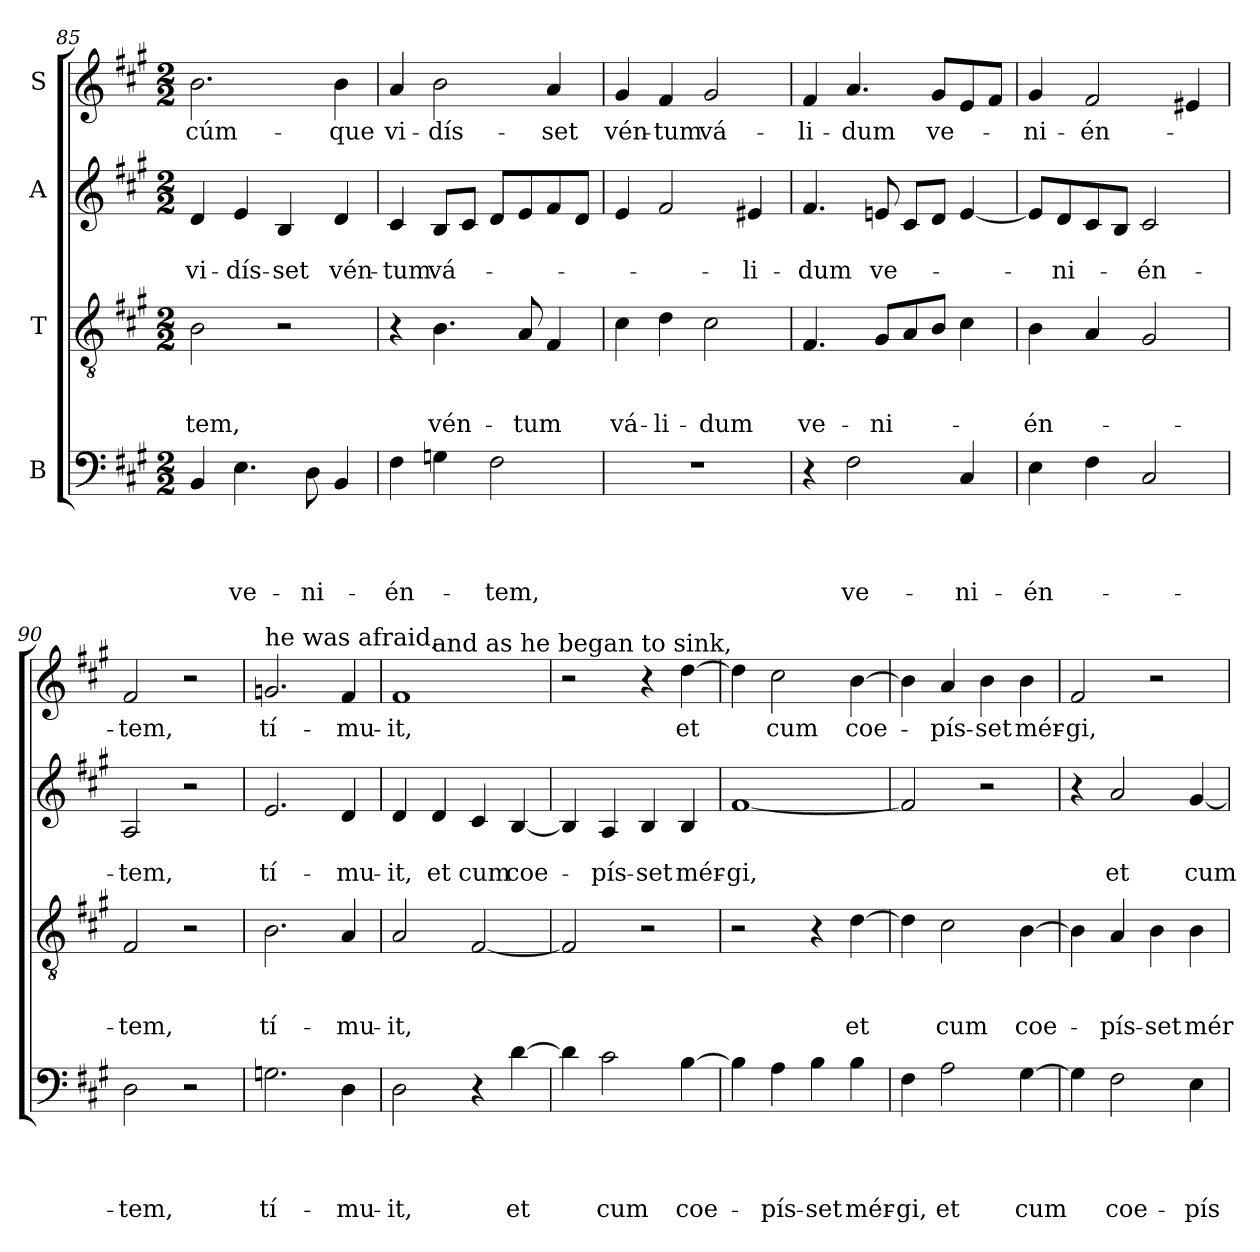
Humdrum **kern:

**kern	**text	**text	**text	**text	**kern	**text	**text	**text	**kern	**text	**text	**kern	**text
*part4	*part4	*part4	*part4	*part4	*part3	*part3	*part3	*part3	*part2	*part2	*part2	*part1	*part1
*staff4	*staff4	*staff4	*staff4	*staff4	*staff3	*staff3	*staff3	*staff3	*staff2	*staff2	*staff2	*staff1	*staff1
*I"B	*	*	*	*	*I"T	*	*	*	*I"A	*	*	*I"S	*
!!LO:PB:g=z
*clefF4	*	*	*	*	*clefGv2	*	*	*	*clefG2	*	*	*clefG2	*
*k[f#c#g#]	*	*	*	*	*k[f#c#g#]	*	*	*	*k[f#c#g#]	*	*	*k[f#c#g#]	*
*A:	*	*	*	*	*A:	*	*	*	*A:	*	*	*A:	*
*M2/2	*	*	*	*	*M2/2	*	*	*	*M2/2	*	*	*M2/2	*
=85	=85	=85	=85	=85	=85	=85	=85	=85	=85	=85	=85	=85	=85
!	!	!	!	!	!	!	!	!LO:LY:b	!	!	!LO:LY:b	!	!LO:LY:b
4BB/	.	.	.	.	2B\	.	.	-tem,	4d/	.	vi-	2.b\	cúm-
!	!	!	!	!LO:LY:b	!	!	!	!	!	!	!LO:LY:b	!	!
4.E\	.	.	.	ve-	.	.	.	.	4e/	.	-dís-	.	.
!	!	!	!	!	!	!	!	!	!	!	!LO:LY:b	!	!
.	.	.	.	.	2r	.	.	.	4B/	.	-set	.	.
!	!	!	!	!LO:LY:b	!	!	!	!	!	!	!	!	!
8D\	.	.	.	-ni-	.	.	.	.	.	.	.	.	.
!	!	!	!	!	!	!	!	!	!	!	!LO:LY:b	!	!LO:LY:b
4BB/	.	.	.	.	.	.	.	.	4d/	.	vén-	4b\	-que
=86	=86	=86	=86	=86	=86	=86	=86	=86	=86	=86	=86	=86	=86
!	!	!	!	!LO:LY:b	!	!	!	!	!	!	!LO:LY:b	!	!LO:LY:b
4F#\	.	.	.	-én-	4r	.	.	.	4c#/	.	-tum	4a/	vi-
!	!	!	!	!	!	!	!	!LO:LY:b	!	!	!LO:LY:b	!	!LO:LY:b
4Gni\	.	.	.	.	4.B\	.	.	vén-	8B/L	.	vá-	2b\	-dís-
.	.	.	.	.	.	.	.	.	8c#/J	.	.	.	.
!	!	!	!	!LO:LY:b	!	!	!	!	!	!	!	!	!
2F#\	.	.	.	-tem,	.	.	.	.	8d/L	.	.	.	.
!	!	!	!	!	!	!	!	!LO:LY:b	!	!	!	!	!
.	.	.	.	.	8A/	.	.	-tum	8e/	.	.	.	.
!	!	!	!	!	!	!	!	!	!	!	!	!	!LO:LY:b
.	.	.	.	.	4F#/	.	.	.	8f#/	.	.	4a/	-set
.	.	.	.	.	.	.	.	.	8d/J	.	.	.	.
=87	=87	=87	=87	=87	=87	=87	=87	=87	=87	=87	=87	=87	=87
!	!	!	!	!	!	!	!	!LO:LY:b	!	!	!	!	!LO:LY:b
1r	.	.	.	.	4c#\	.	.	vá-	4e/	.	.	4g#/	vén-
!	!	!	!	!	!	!	!	!LO:LY:b	!	!	!	!	!LO:LY:b
.	.	.	.	.	4d\	.	.	-li-	2f#/	.	.	4f#/	-tum
!	!	!	!	!	!	!	!	!LO:LY:b	!	!	!	!	!LO:LY:b
.	.	.	.	.	2c#\	.	.	-dum	.	.	.	2g#/	vá-
!	!	!	!	!	!	!	!	!	!	!	!LO:LY:b	!	!
.	.	.	.	.	.	.	.	.	4e#i/	.	-li-	.	.
=88	=88	=88	=88	=88	=88	=88	=88	=88	=88	=88	=88	=88	=88
!	!	!	!	!	!	!	!	!LO:LY:b	!	!	!LO:LY:b	!	!LO:LY:b
4r	.	.	.	.	4.F#/	.	.	ve-	4.f#/	.	-dum	4f#/	-li-
!	!	!	!	!LO:LY:b	!	!	!	!	!	!	!	!	!LO:LY:b
2F#\	.	.	.	ve-	.	.	.	.	.	.	.	4.a/	-dum
!	!	!	!	!	!	!	!	!LO:LY:b	!	!	!LO:LY:b	!	!
.	.	.	.	.	8G#/L	.	.	-ni-	8eni/	.	ve-	.	.
.	.	.	.	.	8A/	.	.	.	8c#/L	.	.	.	.
!	!	!	!	!	!	!	!	!	!	!	!	!	!LO:LY:b
.	.	.	.	.	8B/J	.	.	.	8d/J	.	.	8g#/L	ve-
!	!	!	!	!LO:LY:b	!	!	!	!	!	!	!	!	!
4C#/	.	.	.	-ni-	4c#\	.	.	.	[4e/	.	.	8e/	.
.	.	.	.	.	.	.	.	.	.	.	.	8f#/J	.
=89	=89	=89	=89	=89	=89	=89	=89	=89	=89	=89	=89	=89	=89
!	!	!	!	!LO:LY:b	!	!	!	!LO:LY:b	!	!	!	!	!LO:LY:b
4E\	.	.	.	-én-	4B\	.	.	-én-	8e/L]	.	.	4g#/	-ni-
!	!	!	!	!	!	!	!	!	!	!	!LO:LY:b	!	!
.	.	.	.	.	.	.	.	.	8d/	.	-ni-	.	.
!	!	!	!	!	!	!	!	!	!	!	!	!	!LO:LY:b
4F#\	.	.	.	.	4A/	.	.	.	8c#/	.	.	2f#/	-én-
.	.	.	.	.	.	.	.	.	8B/J	.	.	.	.
!	!	!	!	!	!	!	!	!	!	!	!LO:LY:b	!	!
2C#/	.	.	.	.	2G#/	.	.	.	2c#/	.	-én-	.	.
.	.	.	.	.	.	.	.	.	.	.	.	4e#i/	.
!!LO:LB:g=z
=90	=90	=90	=90	=90	=90	=90	=90	=90	=90	=90	=90	=90	=90
!	!	!	!	!LO:LY:b	!	!	!	!LO:LY:b	!	!	!LO:LY:b	!	!LO:LY:b
2D\	.	.	.	-tem,	2F#/	.	.	-tem,	2A/	.	-tem,	2f#/	-tem,
2r	.	.	.	.	2r	.	.	.	2r	.	.	2r	.
=91	=91	=91	=91	=91	=91	=91	=91	=91	=91	=91	=91	=91	=91
!	!	!	!	!	!	!	!	!	!	!	!	!LO:TX:a:t=he was afraid,	!
!	!	!	!	!LO:LY:b	!	!	!	!LO:LY:b	!	!	!LO:LY:b	!	!LO:LY:b
2.Gn\	.	.	.	tí-	2.B\	.	.	tí-	2.e/	.	tí-	2.gn/	tí-
!	!	!	!	!LO:LY:b	!	!	!	!LO:LY:b	!	!	!LO:LY:b	!	!LO:LY:b
4D\	.	.	.	-mu-	4A/	.	.	-mu-	4d/	.	-mu-	4f#/	-mu-
=92	=92	=92	=92	=92	=92	=92	=92	=92	=92	=92	=92	=92	=92
!	!	!	!	!LO:LY:b	!	!	!	!LO:LY:b	!	!	!LO:LY:b	!	!LO:LY:b
*	*	*	*	*	*	*	*	*	*	*	*	*^	*
2D\	.	.	.	-it,	2A/	.	.	-it,	4d/	.	-it,	1f#	4ryy	-it,
!	!	!	!	!	!	!	!	!	!	!	!	!	!LO:TX:a:t=and as he began to sink,	!
!	!	!	!	!	!	!	!	!	!	!	!LO:LY:b	!	!	!
.	.	.	.	.	.	.	.	.	4d/	.	et	.	2.ryy	.
!	!	!	!	!	!	!	!	!	!	!	!LO:LY:b	!	!	!
4r	.	.	.	.	[2F#/	.	.	.	4c#/	.	cum	.	.	.
!	!	!	!	!LO:LY:b	!	!	!	!	!	!	!LO:LY:b	!	!	!
[4d\	.	.	.	et	.	.	.	.	[4B/	.	coe-	.	.	.
*	*	*	*	*	*	*	*	*	*	*	*	*v	*v	*
=93	=93	=93	=93	=93	=93	=93	=93	=93	=93	=93	=93	=93	=93
4d\]	.	.	.	.	2F#/]	.	.	.	4B/]	.	.	2r	.
!	!	!	!	!LO:LY:b	!	!	!	!	!	!	!LO:LY:b	!	!
2c#\	.	.	.	cum	.	.	.	.	4A/	.	-pís-	.	.
!	!	!	!	!	!	!	!	!	!	!	!LO:LY:b	!	!
.	.	.	.	.	2r	.	.	.	4B/	.	-set	4r	.
!	!	!	!	!LO:LY:b	!	!	!	!	!	!	!LO:LY:b	!	!LO:LY:b
[4B\	.	.	.	coe-	.	.	.	.	4B/	.	mér-	[4dd\	et
=94	=94	=94	=94	=94	=94	=94	=94	=94	=94	=94	=94	=94	=94
!	!	!	!	!	!	!	!	!	!	!	!LO:LY:b	!	!
4B\]	.	.	.	.	2r	.	.	.	[1f#	.	-gi,	4dd\]	.
!	!	!	!	!LO:LY:b	!	!	!	!	!	!	!	!	!LO:LY:b
4A\	.	.	.	-pís-	.	.	.	.	.	.	.	2cc#\	cum
!	!	!	!	!LO:LY:b	!	!	!	!	!	!	!	!	!
4B\	.	.	.	-set	4r	.	.	.	.	.	.	.	.
!	!	!	!	!LO:LY:b	!	!	!	!LO:LY:b	!	!	!	!	!LO:LY:b
4B\	.	.	.	mér-	[4d\	.	.	et	.	.	.	[4b\	coe-
=95	=95	=95	=95	=95	=95	=95	=95	=95	=95	=95	=95	=95	=95
!	!	!	!	!LO:LY:b	!	!	!	!	!	!	!	!	!
4F#\	.	.	.	-gi,	4d\]	.	.	.	2f#/]	.	.	4b\]	.
!	!	!	!	!LO:LY:b	!	!	!	!LO:LY:b	!	!	!	!	!LO:LY:b
2A\	.	.	.	et	2c#\	.	.	cum	.	.	.	4a/	-pís-
!	!	!	!	!	!	!	!	!	!	!	!	!	!LO:LY:b
.	.	.	.	.	.	.	.	.	2r	.	.	4b\	-set
!	!	!	!	!LO:LY:b	!	!	!	!LO:LY:b	!	!	!	!	!LO:LY:b
[4G#\	.	.	.	cum	[4B\	.	.	coe-	.	.	.	4b\	mér-
!!LO:PB:g=z
=96	=96	=96	=96	=96	=96	=96	=96	=96	=96	=96	=96	=96	=96
!	!	!	!	!	!	!	!	!	!	!	!	!	!LO:LY:b
4G#\]	.	.	.	.	4B\]	.	.	.	4r	.	.	2f#/	-gi,
!	!	!	!	!LO:LY:b	!	!	!	!LO:LY:b	!	!	!LO:LY:b	!	!
2F#\	.	.	.	coe-	4A/	.	.	-pís-	2a/	.	et	.	.
!	!	!	!	!	!	!	!	!LO:LY:b	!	!	!	!	!
.	.	.	.	.	4B\	.	.	-set	.	.	.	2r	.
!	!	!	!	!LO:LY:b	!	!	!	!LO:LY:b	!	!	!LO:LY:b	!	!
4E\	.	.	.	-pís-	4B\	.	.	mér-	[4g#/	.	cum	.	.
=	=	=	=	=	=	=	=	=	=	=	=	=	=
*-	*-	*-	*-	*-	*-	*-	*-	*-	*-	*-	*-	*-	*-
